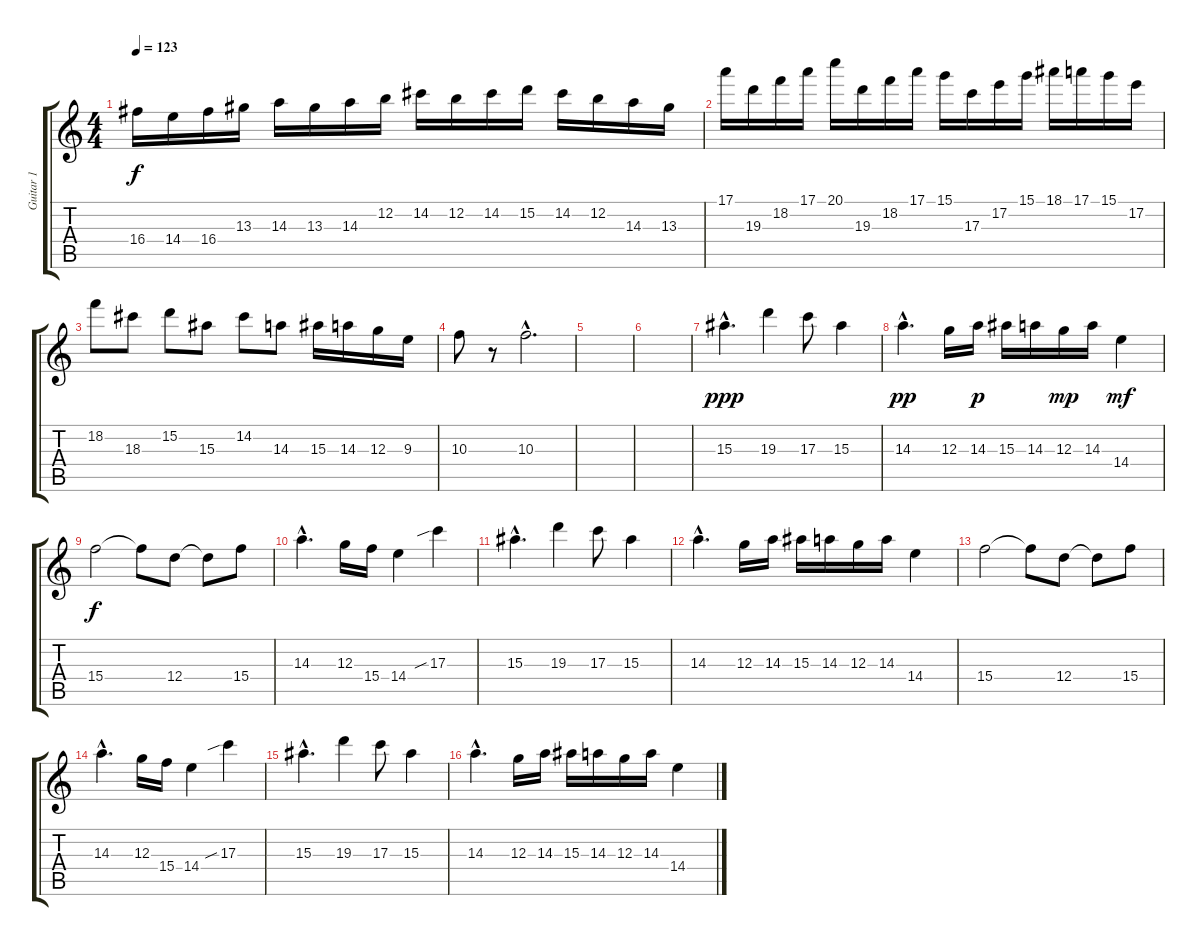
\track ("Guitar 1" "Guitar 1") {instrument distortionguitar}
\staff {score tabs}
\tuning (E4 B3 G3 D3 A2 D2) {hide}
\ts (4 4)
\tempo 123
\clef g2
\ks c
16.4.16{dy f} 14.4.16 16.4.16 13.3.16 14.3.16 13.3.16 14.3.16 12.2.16 14.2.16 12.2.16 14.2.16 15.2.16 14.2.16 12.2.16 14.3.16 13.3.16 |
17.1.16 19.3.16 18.2.16 17.1.16 20.1.16 19.3.16 18.2.16 17.1.16 15.1.16 17.3.16 17.2.16 15.1.16 18.1.16 17.1.16 15.1.16 17.2.16 |
18.2.8 18.3.8 15.2.8 15.3.8 14.2.8 14.3.8 15.3.16 14.3.16 12.3.16 9.3.16 |
10.3.8 r.8 10.3{hac}.2{d} |
|
|
15.3{hac}.4{d dy ppp} 19.3.4 17.3.8 15.3.4 |
14.3{hac}.4{d dy pp} 12.3.16 14.3.16{dy p} 15.3.16 14.3.16 12.3.16{dy mp} 14.3.16 14.4.4{dy mf} |
15.4.2{dy f} 15.4{t}.8 12.4.8 12.4{t}.8 15.4.8 |
14.3{hac}.4{d} 12.3.16 15.4.16 14.4.4 17.3{sib}.4 |
15.3{hac}.4{d} 19.3.4 17.3.8 15.3.4 |
14.3{hac}.4{d} 12.3.16 14.3.16 15.3.16 14.3.16 12.3.16 14.3.16 14.4.4 |
15.4.2 15.4{t}.8 12.4.8 12.4{t}.8 15.4.8 |
14.3{hac}.4{d} 12.3.16 15.4.16 14.4.4 17.3{sib}.4 |
15.3{hac}.4{d} 19.3.4 17.3.8 15.3.4 |
14.3{hac}.4{d} 12.3.16 14.3.16 15.3.16 14.3.16 12.3.16 14.3.16 14.4.4
